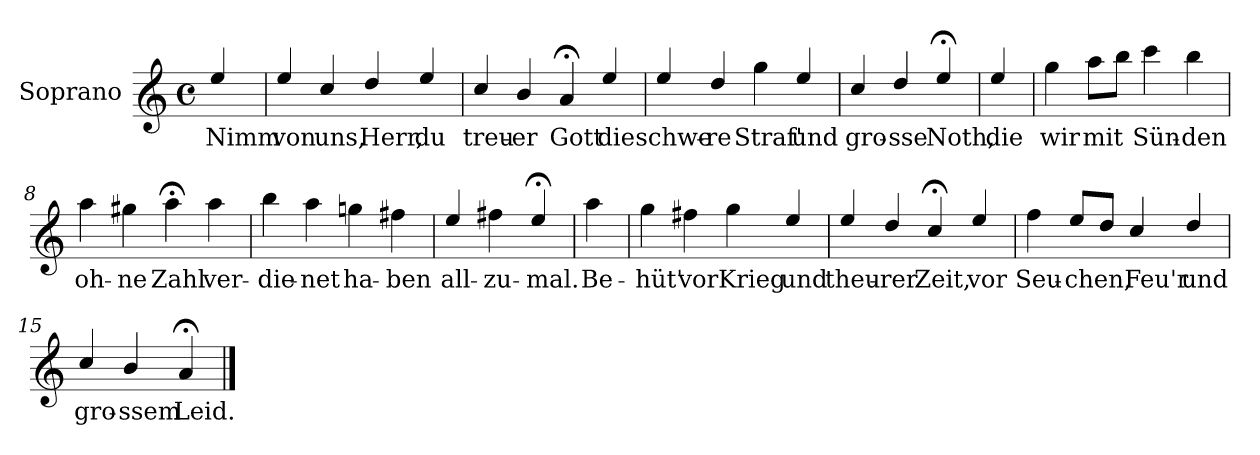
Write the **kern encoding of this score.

**kern	**text
*part1	*part1
*staff1	*staff1
*I"Soprano	*
*I'S.	*
*clefG2	*
*k[]	*
*a:	*
*M4/4	*
*met(c)	*
=1	=1
!	!LO:LY:b
4ee/	Nimm
=2	=2
!	!LO:LY:b
4ee/	von
!	!LO:LY:b
4cc/	uns,
!	!LO:LY:b
4dd/	Herr,
!	!LO:LY:b
4ee/	du
=3	=3
!	!LO:LY:b
4cc/	treu-
!	!LO:LY:b
4b/	-er
!	!LO:LY:b
4a;</	Gott
!	!LO:LY:b
4ee/	die
=4	=4
!	!LO:LY:b
4ee/	schwe-
!	!LO:LY:b
4dd/	-re
!	!LO:LY:b
4gg\	Straf'
!	!LO:LY:b
4ee/	und
!!LO:LB:g=z
=5	=5
!	!LO:LY:b
4cc/	gro-
!	!LO:LY:b
4dd/	-sse
!	!LO:LY:b
4ee;</	Noth,
=6	=6
!	!LO:LY:b
4ee/	die
=7	=7
!	!LO:LY:b
4gg\	wir
!	!LO:LY:b
8aa\L	mit
8bb\J	.
!	!LO:LY:b
4ccc\	Sün-
!	!LO:LY:b
4bb\	-den
=8	=8
!	!LO:LY:b
4aa\	oh-
!	!LO:LY:b
4gg#X\	-ne
!	!LO:LY:b
4aa;<\	Zahl
!	!LO:LY:b
4aa\	ver-
=9	=9
!	!LO:LY:b
4bb\	-die-
!	!LO:LY:b
4aa\	-net
!	!LO:LY:b
4ggn\	ha-
!	!LO:LY:b
4ff#X\	-ben
!!LO:LB:g=z
=10	=10
!	!LO:LY:b
4ee/	all-
!	!LO:LY:b
4ff#X\	-zu-
!	!LO:LY:b
4ee;</	-mal.
=11	=11
!	!LO:LY:b
4aa\	Be-
=12	=12
!	!LO:LY:b
4gg\	-hüt'
!	!LO:LY:b
4ff#X\	vor
!	!LO:LY:b
4gg\	Krieg
!	!LO:LY:b
4ee/	und
=13	=13
!	!LO:LY:b
4ee/	theu-
!	!LO:LY:b
4dd/	-rer
!	!LO:LY:b
4cc;</	Zeit,
!	!LO:LY:b
4ee/	vor
=14	=14
!	!LO:LY:b
4ff\	Seu-
!	!LO:LY:b
8ee/L	-chen,
8dd/J	.
!	!LO:LY:b
4cc/	Feu'r
!	!LO:LY:b
4dd/	und
!!LO:LB:g=z
=15	=15
!	!LO:LY:b
4cc/	gro-
!	!LO:LY:b
4b/	-ssem
!	!LO:LY:b
4a;</	Leid.
==	==
*-	*-
